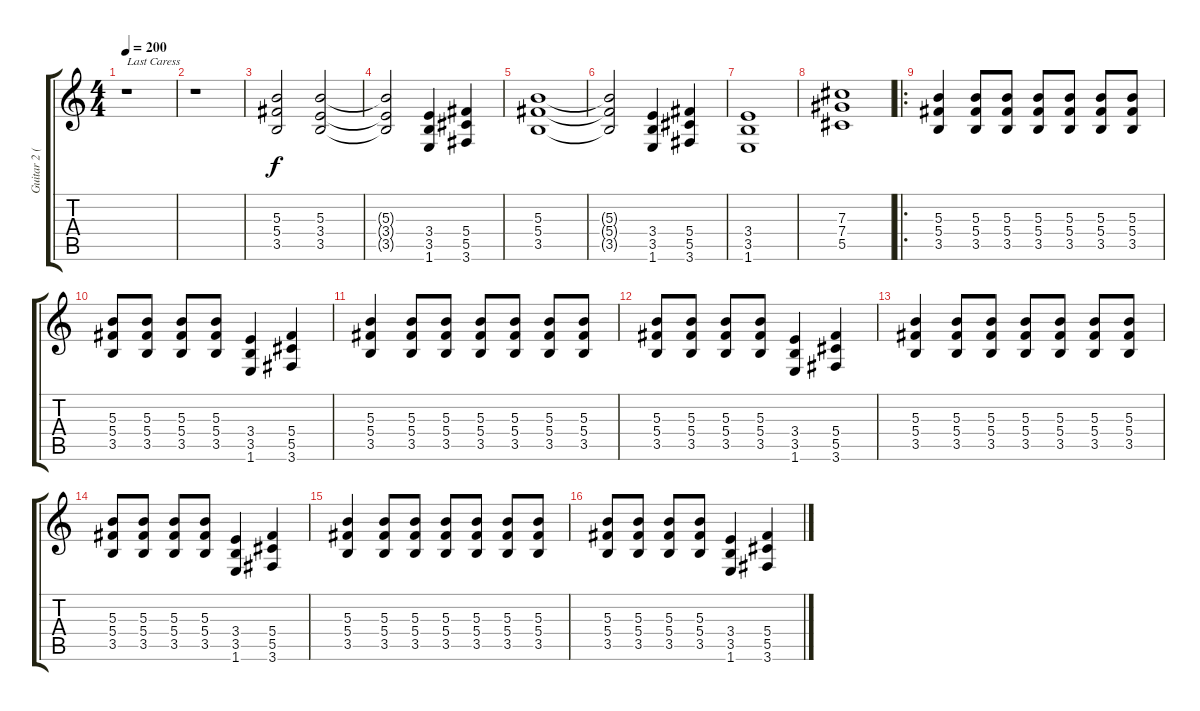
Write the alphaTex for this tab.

\track ("Guitar 2 (Kirk Hammett)" "Guitar 2 (") {instrument overdrivenguitar}
\staff {score tabs}
\tuning (Eb4 Bb3 Gb3 Db3 Ab2 Eb2) {hide}
\ts (4 4)
\tempo 200
\clef g2
\ks c
r.1{txt "Last Caress" dy f instrument overdrivenguitar} |
r.1 |
(5.3 5.4 3.5).2 (5.3 3.4 3.5).2 |
(5.3{t} 3.4{t} 3.5{t}).2 (3.4 3.5 1.6).4 (5.4 5.5 3.6).4 |
(5.3 5.4 3.5).1 |
(5.3{t} 5.4{t} 3.5{t}).2 (3.4 3.5 1.6).4 (5.4 5.5 3.6).4 |
(3.4 3.5 1.6).1 |
(7.3 7.4 5.5).1 |
\ro
(5.3 5.4 3.5).4 (5.3 5.4 3.5).8 (5.3 5.4 3.5).8 (5.3 5.4 3.5).8 (5.3 5.4 3.5).8 (5.3 5.4 3.5).8 (5.3 5.4 3.5).8 |
(5.3 5.4 3.5).8 (5.3 5.4 3.5).8 (5.3 5.4 3.5).8 (5.3 5.4 3.5).8 (3.4 3.5 1.6).4 (5.4 5.5 3.6).4 |
(5.3 5.4 3.5).4 (5.3 5.4 3.5).8 (5.3 5.4 3.5).8 (5.3 5.4 3.5).8 (5.3 5.4 3.5).8 (5.3 5.4 3.5).8 (5.3 5.4 3.5).8 |
(5.3 5.4 3.5).8 (5.3 5.4 3.5).8 (5.3 5.4 3.5).8 (5.3 5.4 3.5).8 (3.4 3.5 1.6).4 (5.4 5.5 3.6).4 |
(5.3 5.4 3.5).4 (5.3 5.4 3.5).8 (5.3 5.4 3.5).8 (5.3 5.4 3.5).8 (5.3 5.4 3.5).8 (5.3 5.4 3.5).8 (5.3 5.4 3.5).8 |
(5.3 5.4 3.5).8 (5.3 5.4 3.5).8 (5.3 5.4 3.5).8 (5.3 5.4 3.5).8 (3.4 3.5 1.6).4 (5.4 5.5 3.6).4 |
(5.3 5.4 3.5).4 (5.3 5.4 3.5).8 (5.3 5.4 3.5).8 (5.3 5.4 3.5).8 (5.3 5.4 3.5).8 (5.3 5.4 3.5).8 (5.3 5.4 3.5).8 |
(5.3 5.4 3.5).8 (5.3 5.4 3.5).8 (5.3 5.4 3.5).8 (5.3 5.4 3.5).8 (3.4 3.5 1.6).4 (5.4 5.5 3.6).4
